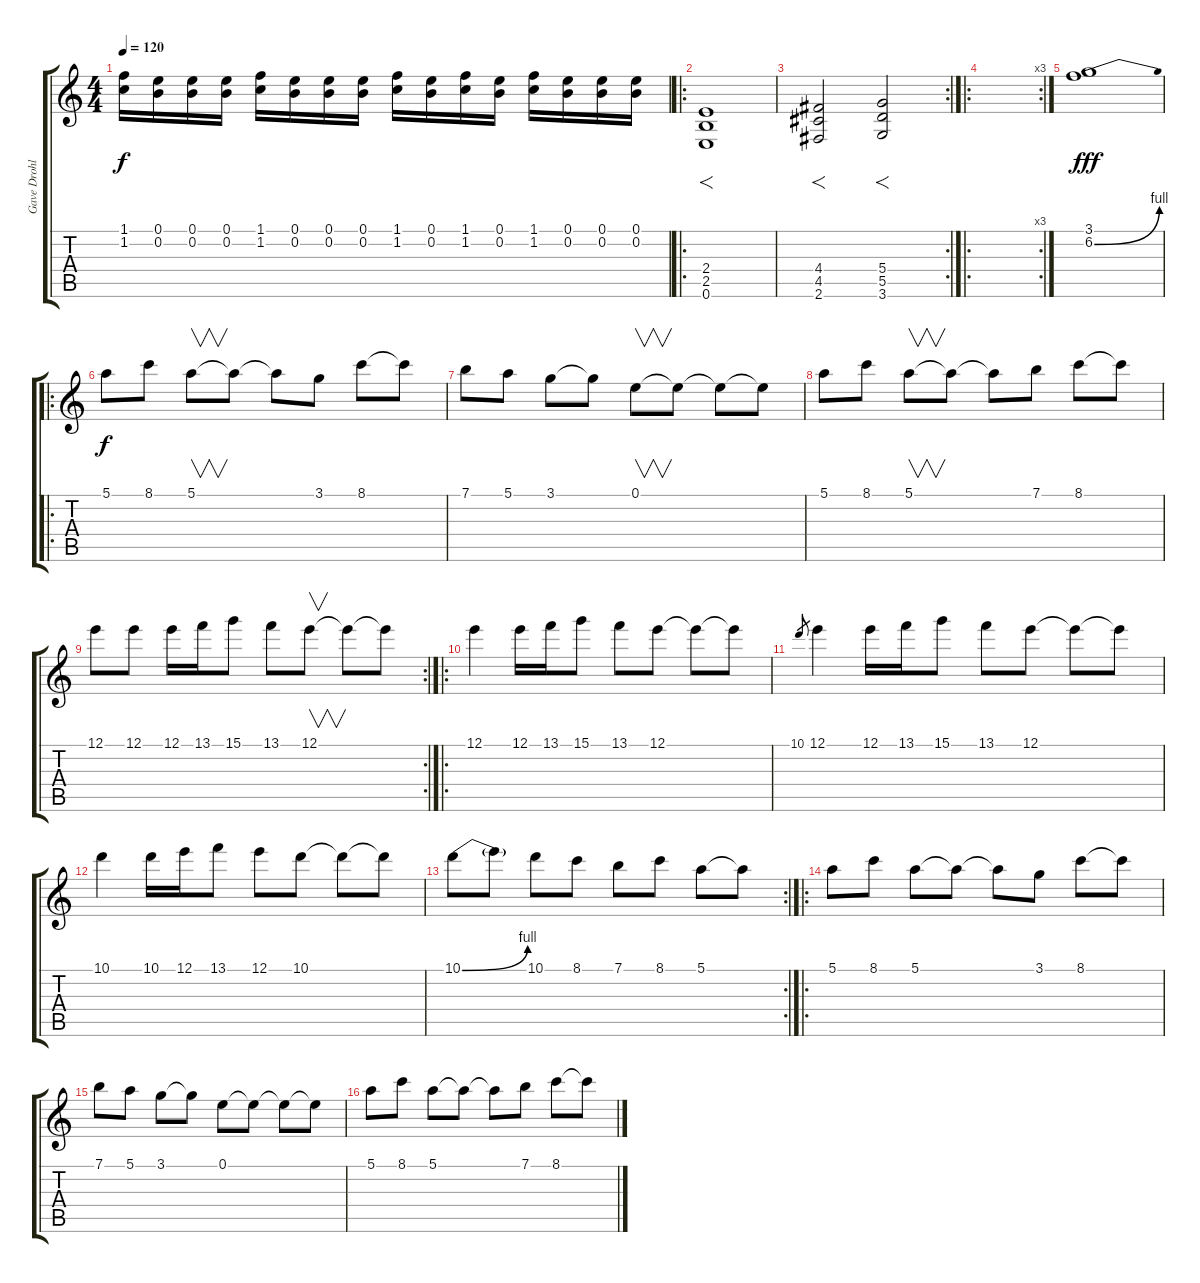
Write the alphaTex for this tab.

\track ("Gave Drohl - Lead Guitar" "Gave Drohl") {instrument overdrivenguitar}
\staff {score tabs}
\tuning (E4 B3 G3 D3 A2 E2) {hide}
\ts (4 4)
\tempo 120
\clef g2
\ks c
(1.1 1.2).16{dy f} (0.1 0.2).16 (0.1 0.2).16 (0.1 0.2).16 (1.1 1.2).16 (0.1 0.2).16 (0.1 0.2).16 (0.1 0.2).16 (1.1 1.2).16 (0.1 0.2).16 (1.1 1.2).16 (0.1 0.2).16 (1.1 1.2).16 (0.1 0.2).16 (0.1 0.2).16 (0.1 0.2).16 |
\ro
(2.4 2.5 0.6).1{f} |
\rc 2
(4.4 4.5 2.6).2{f} (5.4 5.5 3.6).2{f} |
\ro
\rc 3
|
(3.1 6.2{be (bend 0 0 60 4)}).1{dy fff} |
\ro
5.1.8{dy f} 8.1.8 5.1.8{v} 5.1{t}.8 5.1{t}.8 3.1.8 8.1.8 8.1{t}.8 |
7.1.8 5.1.8 3.1.8 3.1{t}.8 0.1.8{v} 0.1{t}.8 0.1{t}.8 0.1{t}.8 |
5.1.8 8.1.8 5.1.8{v} 5.1{t}.8 5.1{t}.8 7.1.8 8.1.8 8.1{t}.8 |
\rc 2
12.1.8 12.1.8 12.1.16 13.1.16 15.1.8 13.1.8 12.1.8{v} 12.1{t}.8 12.1{t}.8 |
\ro
12.1.4 12.1.16 13.1.16 15.1.8 13.1.8 12.1.8 12.1{t}.8 12.1{t}.8 |
10.1.8{gr} 12.1.4 12.1.16 13.1.16 15.1.8 13.1.8 12.1.8 12.1{t}.8 12.1{t}.8 |
10.1.4 10.1.16 12.1.16 13.1.8 12.1.8 10.1.8 10.1{t}.8 10.1{t}.8 |
\rc 2
10.1{be (bend 0 0 60 4)}.8 10.1{t}.8 10.1.8 8.1.8 7.1.8 8.1.8 5.1.8 5.1{t}.8 |
\ro
5.1.8 8.1.8 5.1.8 5.1{t}.8 5.1{t}.8 3.1.8 8.1.8 8.1{t}.8 |
7.1.8 5.1.8 3.1.8 3.1{t}.8 0.1.8 0.1{t}.8 0.1{t}.8 0.1{t}.8 |
5.1.8 8.1.8 5.1.8 5.1{t}.8 5.1{t}.8 7.1.8 8.1.8 8.1{t}.8
